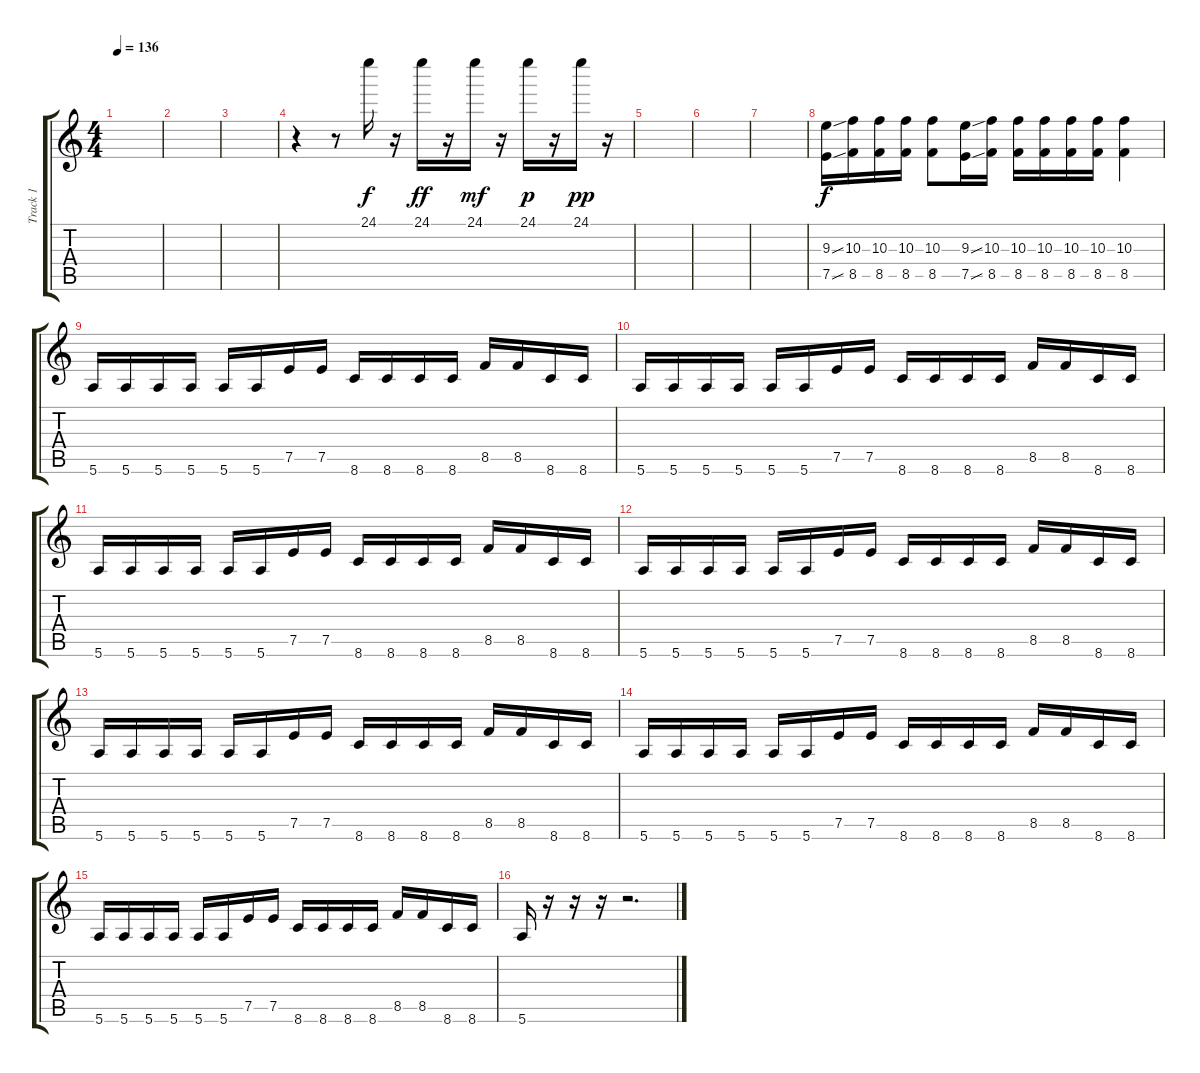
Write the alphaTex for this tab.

\track ("Track 1" "Track 1") {instrument overdrivenguitar}
\staff {score tabs}
\tuning (E4 B3 G3 D3 A2 E2) {hide}
\ts (4 4)
\tempo 136
\clef g2
\ks c
|
|
|
r.4 r.8 24.1.16{dy f} r.16 24.1.16{dy ff} r.16 24.1.16{dy mf} r.16 24.1.16{dy p} r.16 24.1.16{dy pp} r.16 |
|
|
|
(9.3{ss} 7.5{ss}).16{dy f} (10.3 8.5).16 (10.3 8.5).16 (10.3 8.5).16 (10.3 8.5).8 (9.3{ss} 7.5{ss}).16 (10.3 8.5).16 (10.3 8.5).16 (10.3 8.5).16 (10.3 8.5).16 (10.3 8.5).16 (10.3 8.5).4 |
5.6.16{instrument distortionguitar} 5.6.16 5.6.16 5.6.16 5.6.16 5.6.16 7.5.16 7.5.16 8.6.16 8.6.16 8.6.16 8.6.16 8.5.16 8.5.16 8.6.16 8.6.16 |
5.6.16 5.6.16 5.6.16 5.6.16 5.6.16 5.6.16 7.5.16 7.5.16 8.6.16 8.6.16 8.6.16 8.6.16 8.5.16 8.5.16 8.6.16 8.6.16 |
5.6.16{instrument distortionguitar} 5.6.16 5.6.16 5.6.16 5.6.16 5.6.16 7.5.16 7.5.16 8.6.16 8.6.16 8.6.16 8.6.16 8.5.16 8.5.16 8.6.16 8.6.16 |
5.6.16 5.6.16 5.6.16 5.6.16 5.6.16 5.6.16 7.5.16 7.5.16 8.6.16 8.6.16 8.6.16 8.6.16 8.5.16 8.5.16 8.6.16 8.6.16 |
5.6.16{instrument distortionguitar} 5.6.16 5.6.16 5.6.16 5.6.16 5.6.16 7.5.16 7.5.16 8.6.16 8.6.16 8.6.16 8.6.16 8.5.16 8.5.16 8.6.16 8.6.16 |
5.6.16 5.6.16 5.6.16 5.6.16 5.6.16 5.6.16 7.5.16 7.5.16 8.6.16 8.6.16 8.6.16 8.6.16 8.5.16 8.5.16 8.6.16 8.6.16 |
5.6.16{instrument distortionguitar} 5.6.16 5.6.16 5.6.16 5.6.16 5.6.16 7.5.16 7.5.16 8.6.16 8.6.16 8.6.16 8.6.16 8.5.16 8.5.16 8.6.16 8.6.16 |
5.6.16 r.16 r.16 r.16 r.2{d}
